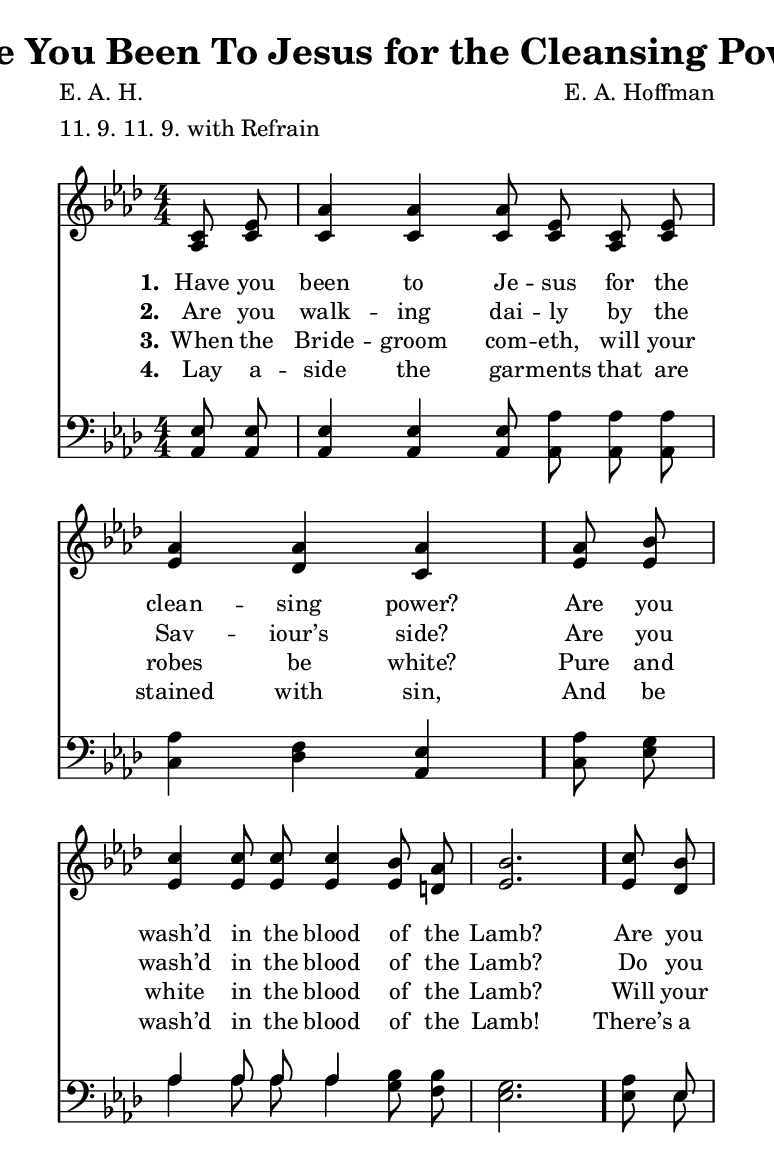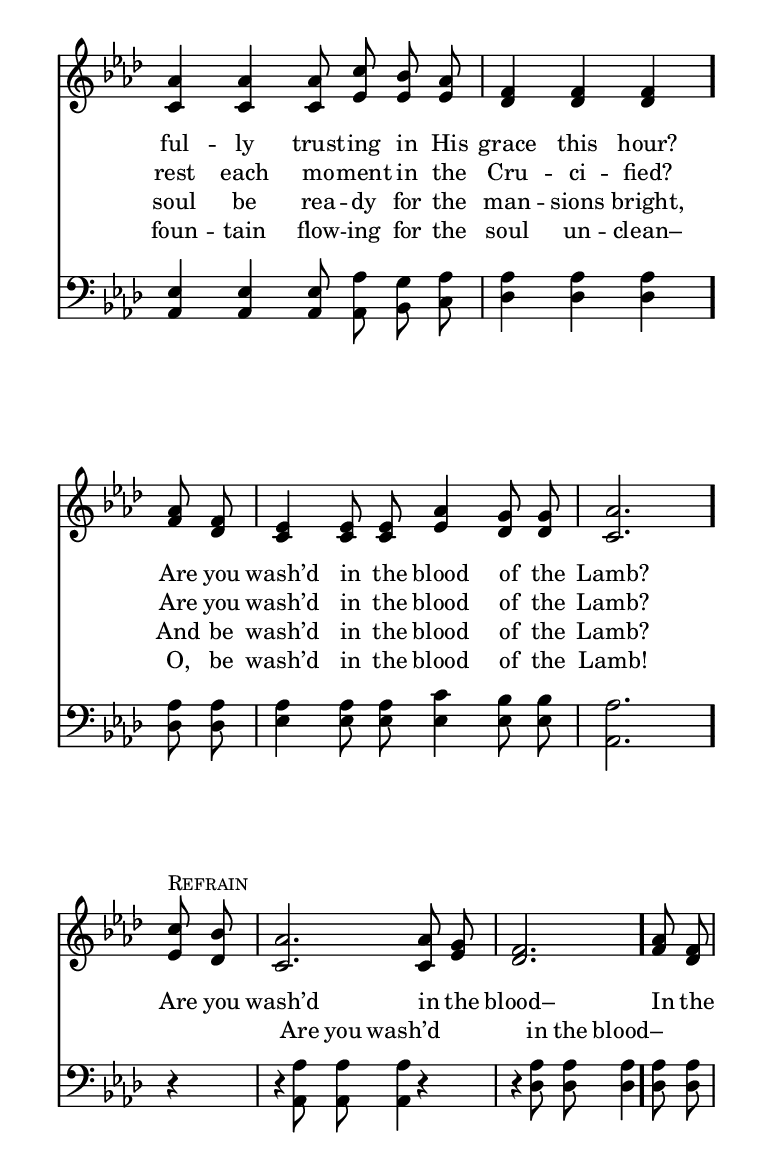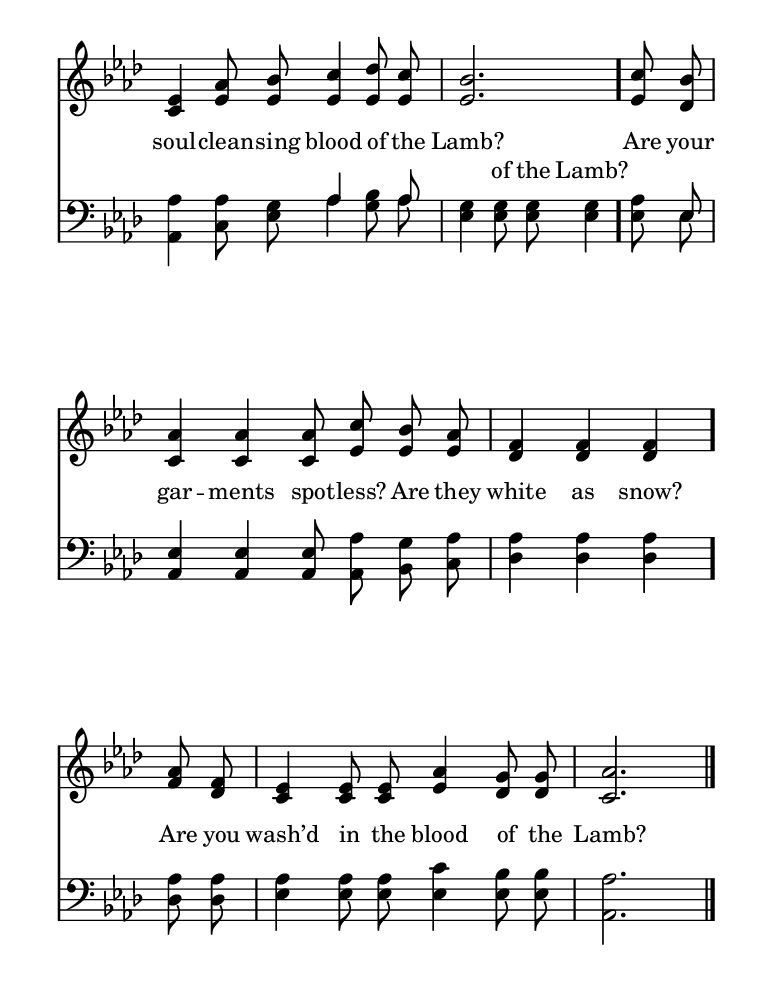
\include "common/global.ily"
\paper {
  \include "common/paper.ily"
  ragged-last-bottom = ##t
  system-count = #(cond (is-eogsized 6) (#t #f))
  page-count = #(cond (is-eogsized 2) (#t #f))
  systems-per-page = #(cond (is-eogsized 4) (#t #f))
}

\header{
  hymnnumber = "90"
  title = "Have You Been To Jesus for the Cleansing Power?"
  markuptitle = \markup \center-column { "Have You Been To Jesus" "for the Cleansing Power?" \vspace #0.4 }
  tunename = ""
  meter = "11. 9. 11. 9. with Refrain"
  poet = "E. A. H."
  composer = "E. A. Hoffman"
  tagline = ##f
}

% for fermata in MIDI
ta = { \tempo 4=80 }
tb = { \tempo 4=40 }

patternAA = { c8 c8 | c4 c4 c8 c8 c8 c8 | c4 c4 c4 }

patternBA = { c8 c8 | c4 c8 c8 c4 c8 c8 | c2. }
patternBB = { c8 c8 | c4 c8 c8 c4 c8 c8 | c4 c8 c8 c4 }

patternCA = { c8 c8 | c2. c8 c8 | c2. }
patternCB = { c4 | c4 c8 c8 c4 c4 | c4 c8 c8 c4 }

global = {
  \include "common/overrides.ily"
  \override Staff.TimeSignature.style = #'numbered
  \time 4/4
  \override Score.MetronomeMark.transparent = ##t % hide all fermata changes too
  \ta
  \key aes \major
  \partial 4
  \autoBeamOff
}

notesSoprano = {
\global
\relative c' {

  \changePitch \patternAA { c ees | aes aes aes ees c ees | aes aes aes }
  \changePitch \patternBA { aes bes | c c c c bes aes | bes }
  \changePitch \patternAA { c bes | aes aes aes c bes aes | f f f }
  \changePitch \patternBA { aes f | ees ees ees aes g g | aes }

  << s^\markup { \small \caps "Refrain" }
  \changePitch \patternCA { c bes | aes aes g | f } >>
  \changePitch \patternBA { aes f | ees aes bes c des c | bes }
  \changePitch \patternAA { c bes | aes aes aes c bes aes | f f f }
  \changePitch \patternBA { aes f | ees ees ees aes g g | aes }

  \bar "|."

}
}

notesAlto = {
\global
\relative e {

  \changePitch \patternAA { aes c | c c c c aes c | ees des c }
  \changePitch \patternBA { ees ees | ees ees ees ees ees d | ees }
  \changePitch \patternAA { ees des | c c c ees ees ees | des des des }
  \changePitch \patternBA { f des | c c c ees des des | c }

  \changePitch \patternCA { ees des | c c ees | des }
  \changePitch \patternBA { f des c ees ees ees ees ees | ees }
  \changePitch \patternAA { ees des | c c c ees ees ees | des des des }
  \changePitch \patternBA { f des | c c c ees des des | c }

}
}

notesTenor = {
\global
\relative a {

  \changePitch \patternAA { ees ees | ees ees ees aes aes aes | aes f ees }
  \changePitch \patternBA { aes g | aes aes aes aes bes bes | g }
  \changePitch \patternAA { aes ees | ees ees ees aes g aes | aes aes aes }
  \changePitch \patternBA { aes aes | aes aes aes c bes bes | aes }

  \changePitch \patternCB { r | r aes aes aes r | r aes aes aes }
  \changePitch \patternBB { aes aes | aes aes g aes bes aes | g g g g }
  \changePitch \patternAA { aes ees | ees ees ees aes g aes | aes aes aes }
  \changePitch \patternBA { aes aes | aes aes aes c bes bes | aes }

}
}

notesBass = {
\global
\relative f, {

  \changePitch \patternAA { aes aes | aes aes aes aes aes aes | c des aes }
  \changePitch \patternBA { c ees | aes aes aes aes g f | ees }
  \changePitch \patternAA { ees ees | aes, aes aes aes bes c | des des des }
  \changePitch \patternBA { des des | ees ees ees ees ees ees | aes, }

  \changePitch \patternCB { r | r aes aes aes r | r des des des }
  \changePitch \patternBB { des des aes c ees aes g aes  | ees ees ees ees }
  \changePitch \patternAA { ees ees | aes, aes aes aes bes c | des des des }
  \changePitch \patternBA { des des | ees ees ees ees ees ees | aes, }

}
}

Refrain = \lyricmode {

Are you wash’d in the blood– \bar "."
In the soul -- clean -- sing blood of the Lamb? \bar "."
Are your gar -- ments spot -- less? Are they white as snow? \bar "."
Are you wash’d in the blood of the Lamb? \bar "."

}

wordsA = \lyricmode {
\set stanza = "1."

Have you been to Je -- sus for the clean -- sing power? \bar "."
Are you wash’d in the blood of the Lamb? \bar "."
Are you ful -- ly trust -- ing in His grace this hour? \bar "."
Are you wash’d in the blood of the Lamb? \bar "." \break

}

wordsB = \lyricmode {
\set stanza = "2."

Are you walk -- ing dai -- ly by the Sav -- iour’s side?
Are you wash’d in the blood of the Lamb?
Do you rest each mo -- ment in the Cru -- ci -- fied?
Are you wash’d in the blood of the Lamb?

\Refrain

}

wordsC = \lyricmode {
\set stanza = "3."

When the Bride -- groom com -- eth, will your robes be white?
Pure and white in the blood of the Lamb?
Will your soul be rea -- dy for the man -- sions bright,
And be wash’d in the blood of the Lamb?

}

wordsD = \lyricmode {
\set stanza = "4."

Lay a -- side the gar -- ments that are stained with sin,
And be wash’d in the blood of the Lamb!
There’s a foun -- tain flow -- ing for the soul un -- clean–
O, be wash’d in the blood of the Lamb!

}

underWords = \lyricmode {

{ \repeat unfold 40 { \skip 4 } }
Are you wash’d in the blood–
{ \repeat unfold 9 { \skip 4 } }
of the Lamb?

}

\score {
  \context ChoirStaff <<
    \context Staff = upper <<
      \set Staff.autoBeaming = ##f
      \set ChoirStaff.systemStartDelimiter = #'SystemStartBar
      \set ChoirStaff.printPartCombineTexts = ##f
      \partcombine #'(2 . 9) \notesSoprano \notesAlto
      \context NullVoice = sopranos { \voiceOne << \notesSoprano >> }
      \context NullVoice = altos { \voiceTwo << \notesAlto >> }
      \context Lyrics = one   \lyricsto sopranos \wordsA
      \context Lyrics = two   \lyricsto sopranos \wordsB
      \context Lyrics = three \lyricsto sopranos \wordsC
      \context Lyrics = four  \lyricsto sopranos \wordsD
    >>
    \context Staff = men <<
      \set Staff.autoBeaming = ##f
      \clef bass
      \set ChoirStaff.printPartCombineTexts = ##f
      \partcombine #'(2 . 9) \notesTenor \notesBass
      \context NullVoice = tenors { \voiceOne << \notesTenor >> }
      \context NullVoice = basses { \voiceTwo << \notesBass >> }
    >>
    \context Lyrics = three \lyricsto tenors \underWords
  >>
  \layout {
    \include "common/layout.ily"
  }
  \midi{
    \include "common/midi.ily"
  }
}

\version "2.19.49"  % necessary for upgrading to future LilyPond versions.

% vi:set et ts=2 sw=2 ai nocindent syntax=lilypond:
